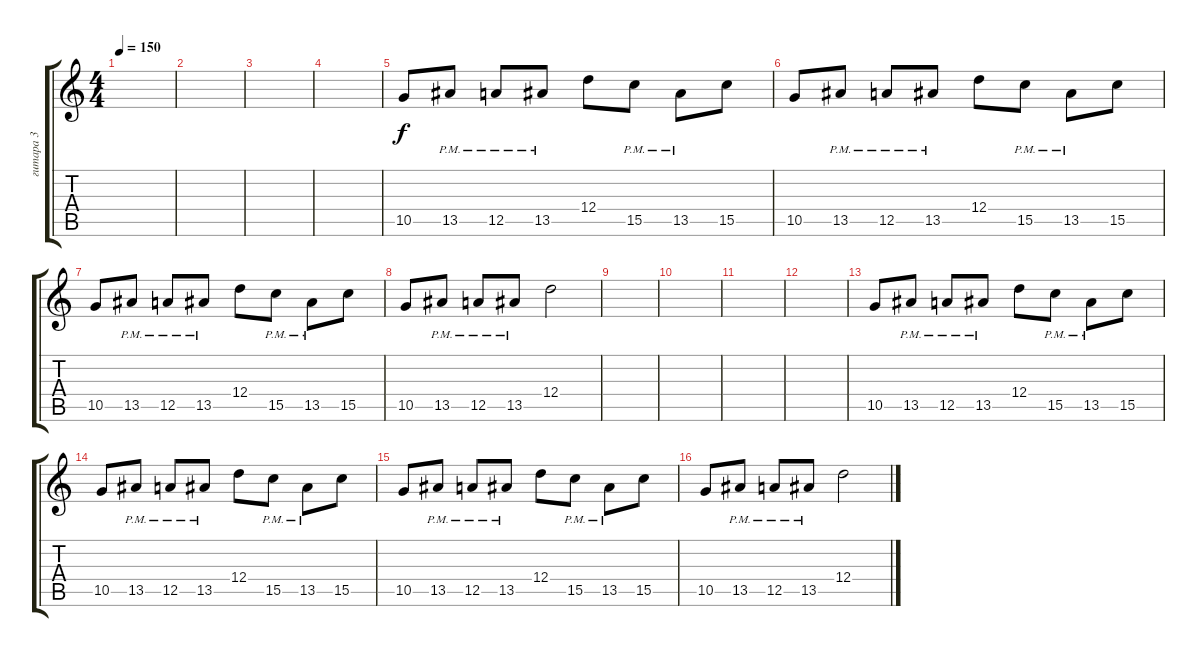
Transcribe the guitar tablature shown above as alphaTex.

\track ("гитара 3" "гитара 3") {instrument distortionguitar}
\staff {score tabs}
\tuning (E4 B3 G3 D3 A2 E2) {hide}
\ts (4 4)
\tempo 150
\clef g2
\ks c
|
|
|
|
10.5.8 13.5{pm}.8 12.5{pm}.8 13.5{pm}.8 12.4.8 15.5{pm}.8 13.5{pm}.8 15.5.8 |
10.5.8 13.5{pm}.8 12.5{pm}.8 13.5{pm}.8 12.4.8 15.5{pm}.8 13.5{pm}.8 15.5.8 |
10.5.8 13.5{pm}.8 12.5{pm}.8 13.5{pm}.8 12.4.8 15.5{pm}.8 13.5{pm}.8 15.5.8 |
10.5.8 13.5{pm}.8 12.5{pm}.8 13.5{pm}.8 12.4.2 |
|
|
|
|
10.5.8 13.5{pm}.8 12.5{pm}.8 13.5{pm}.8 12.4.8 15.5{pm}.8 13.5{pm}.8 15.5.8 |
10.5.8 13.5{pm}.8 12.5{pm}.8 13.5{pm}.8 12.4.8 15.5{pm}.8 13.5{pm}.8 15.5.8 |
10.5.8 13.5{pm}.8 12.5{pm}.8 13.5{pm}.8 12.4.8 15.5{pm}.8 13.5{pm}.8 15.5.8 |
10.5.8 13.5{pm}.8 12.5{pm}.8 13.5{pm}.8 12.4.2
